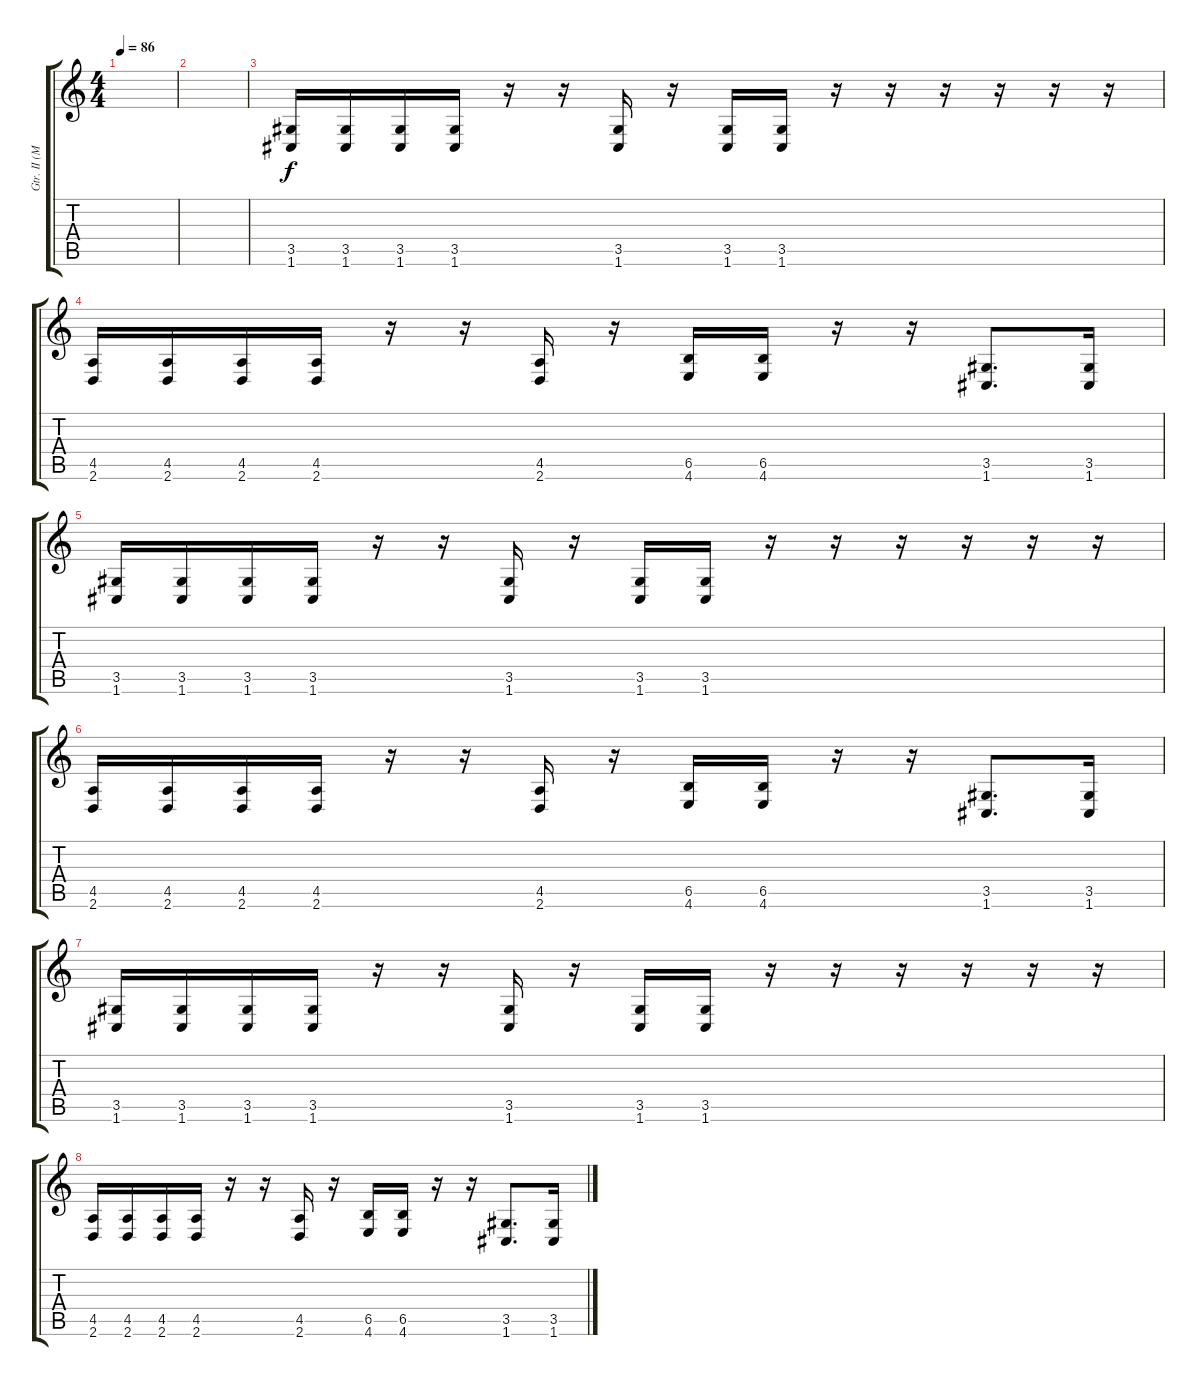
\track ("Gtr. II (Mauser)" "Gtr. II (M") {instrument distortionguitar}
\staff {score tabs}
\tuning (C4 G3 Eb3 Bb2 F2 C2) {hide}
\ts (4 4)
\tempo 86
\clef g2
\ks c
|
|
(3.5 1.6).16 (3.5 1.6).16 (3.5 1.6).16 (3.5 1.6).16 r.16 r.16 (3.5 1.6).16 r.16 (3.5 1.6).16 (3.5 1.6).16 r.16 r.16 r.16 r.16 r.16 r.16 |
(4.5 2.6).16 (4.5 2.6).16 (4.5 2.6).16 (4.5 2.6).16 r.16 r.16 (4.5 2.6).16 r.16 (6.5 4.6).16 (6.5 4.6).16 r.16 r.16 (3.5 1.6).8{d} (3.5 1.6).16 |
(3.5 1.6).16 (3.5 1.6).16 (3.5 1.6).16 (3.5 1.6).16 r.16 r.16 (3.5 1.6).16 r.16 (3.5 1.6).16 (3.5 1.6).16 r.16 r.16 r.16 r.16 r.16 r.16 |
(4.5 2.6).16 (4.5 2.6).16 (4.5 2.6).16 (4.5 2.6).16 r.16 r.16 (4.5 2.6).16 r.16 (6.5 4.6).16 (6.5 4.6).16 r.16 r.16 (3.5 1.6).8{d} (3.5 1.6).16 |
(3.5 1.6).16 (3.5 1.6).16 (3.5 1.6).16 (3.5 1.6).16 r.16 r.16 (3.5 1.6).16 r.16 (3.5 1.6).16 (3.5 1.6).16 r.16 r.16 r.16 r.16 r.16 r.16 |
(4.5 2.6).16 (4.5 2.6).16 (4.5 2.6).16 (4.5 2.6).16 r.16 r.16 (4.5 2.6).16 r.16 (6.5 4.6).16 (6.5 4.6).16 r.16 r.16 (3.5 1.6).8{d} (3.5 1.6).16
